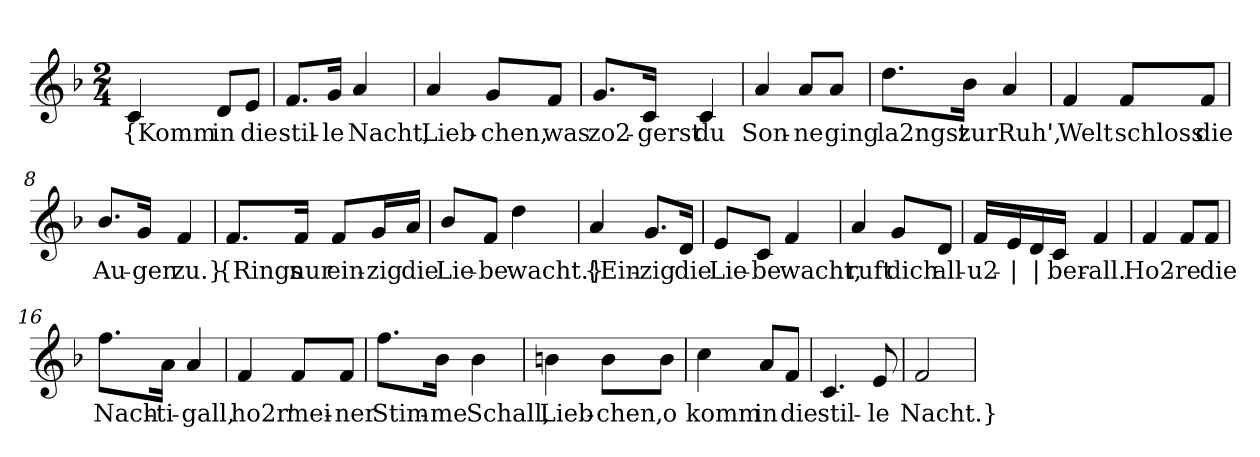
**kern	**text
*part1	*part1
*staff1	*staff1
*clefG2	*
*k[b-]	*
*M2/4	*
=1	=1
!	!LO:LY:b
4c/	{Komm
!	!LO:LY:b
8d/L	in
!	!LO:LY:b
8e/J	die
=2	=2
!	!LO:LY:b
8.f/L	stil-
!	!LO:LY:b
16g/Jk	-le
!	!LO:LY:b
4a/	Nacht,
=3	=3
!	!LO:LY:b
4a/	Lieb-
!	!LO:LY:b
8g/L	-chen,
!	!LO:LY:b
8f/J	was
=4	=4
!	!LO:LY:b
8.g/L	zo2-
!	!LO:LY:b
16c/Jk	-gerst
!	!LO:LY:b
4c/	du
=5	=5
!	!LO:LY:b
4a/	Son-
!	!LO:LY:b
8a/L	-ne
!	!LO:LY:b
8a/J	ging
=6	=6
!	!LO:LY:b
8.dd\L	la2ngst
!	!LO:LY:b
16b-\Jk	zur
!	!LO:LY:b
4a/	Ruh',
!!LO:LB:g=z
=7	=7
!	!LO:LY:b
4f/	Welt
!	!LO:LY:b
8f/L	schloss
!	!LO:LY:b
8f/J	die
=8	=8
!	!LO:LY:b
8.b-/L	Au-
!	!LO:LY:b
16g/Jk	-gen
!	!LO:LY:b
4f/	zu.}
=9	=9
!	!LO:LY:b
8.f/L	{Rings
!	!LO:LY:b
16f/Jk	nur
!	!LO:LY:b
8f/L	ein-
!	!LO:LY:b
16g/L	-zig
!	!LO:LY:b
16a/JJ	die
=10	=10
!	!LO:LY:b
8b-/L	Lie-
!	!LO:LY:b
8f/J	-be
!	!LO:LY:b
4dd\	wacht.}
=11	=11
!	!LO:LY:b
4a/	{Ein-
!	!LO:LY:b
8.g/L	-zig
!	!LO:LY:b
16d/Jk	die
=12	=12
!	!LO:LY:b
8e/L	Lie-
!	!LO:LY:b
8c/J	-be
!	!LO:LY:b
4f/	wacht,
!!LO:LB:g=z
=13	=13
!	!LO:LY:b
4a/	ruft
!	!LO:LY:b
8g/L	dich
!	!LO:LY:b
8d/J	all-
=14	=14
!	!LO:LY:b
16f/LL	-u2-
!	!LO:LY:b
16e/	|
!	!LO:LY:b
16d/	|
!	!LO:LY:b
16c/JJ	-ber-
!	!LO:LY:b
4f/	-all.
=15	=15
!	!LO:LY:b
4f/	Ho2-
!	!LO:LY:b
8f/L	-re
!	!LO:LY:b
8f/J	die
=16	=16
!	!LO:LY:b
8.ff\L	Nach-
!	!LO:LY:b
16a\Jk	-ti-
!	!LO:LY:b
4a/	-gall,
=17	=17
!	!LO:LY:b
4f/	ho2r'
!	!LO:LY:b
8f/L	mei-
!	!LO:LY:b
8f/J	-ner
=18	=18
!	!LO:LY:b
8.ff\L	Stim-
!	!LO:LY:b
16b-\Jk	-me
!	!LO:LY:b
4b-\	Schall,
!!LO:LB:g=z
=19	=19
!	!LO:LY:b
4bn\	Lieb-
!	!LO:LY:b
8b\L	-chen,
!	!LO:LY:b
8b\J	o
=20	=20
!	!LO:LY:b
4cc\	komm
!	!LO:LY:b
8a/L	in
!	!LO:LY:b
8f/J	die
=21	=21
!	!LO:LY:b
4.c/	stil-
!	!LO:LY:b
8e/	-le
=22	=22
!	!LO:LY:b
2f/	Nacht.}
=	=
*-	*-
